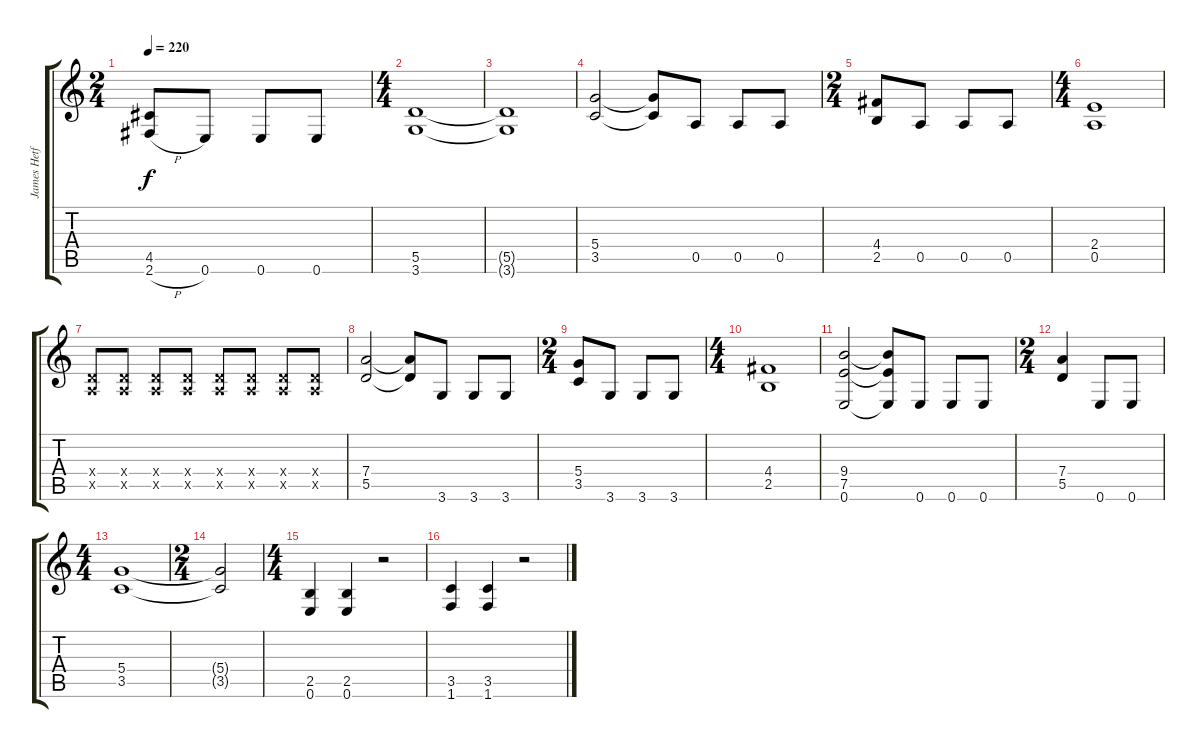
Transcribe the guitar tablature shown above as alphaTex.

\track ("James Hetfield Distortion" "James Hetf") {instrument distortionguitar}
\staff {score tabs}
\tuning (E4 B3 G3 D3 A2 E2) {hide}
\ts (2 4)
\tempo 220
\clef g2
\ks c
(4.5 2.6{h}).8{dy f} 0.6.8 0.6.8 0.6.8 |
\ts (4 4)
(5.5 3.6).1 |
(5.5{t} 3.6{t}).1 |
(5.4 3.5).2 (5.4{t} 3.5{t}).8 0.5.8 0.5.8 0.5.8 |
\ts (2 4)
(4.4 2.5).8 0.5.8 0.5.8 0.5.8 |
\ts (4 4)
(2.4 0.5).1 |
(0.4{x} 0.5{x}).8 (0.4{x} 0.5{x}).8 (0.4{x} 0.5{x}).8 (0.4{x} 0.5{x}).8 (0.4{x} 0.5{x}).8 (0.4{x} 0.5{x}).8 (0.4{x} 0.5{x}).8 (0.4{x} 0.5{x}).8 |
(7.4 5.5).2 (7.4{t} 5.5{t}).8 3.6.8 3.6.8 3.6.8 |
\ts (2 4)
(5.4 3.5).8 3.6.8 3.6.8 3.6.8 |
\ts (4 4)
(4.4 2.5).1 |
(9.4 7.5 0.6).2 (9.4{t} 7.5{t} 0.6{t}).8 0.6.8 0.6.8 0.6.8 |
\ts (2 4)
(7.4 5.5).4 0.6.8 0.6.8 |
\ts (4 4)
(5.4 3.5).1 |
\ts (2 4)
(5.4{t} 3.5{t}).2 |
\ts (4 4)
(2.5 0.6).4 (2.5 0.6).4 r.2 |
(3.5 1.6).4 (3.5 1.6).4 r.2
